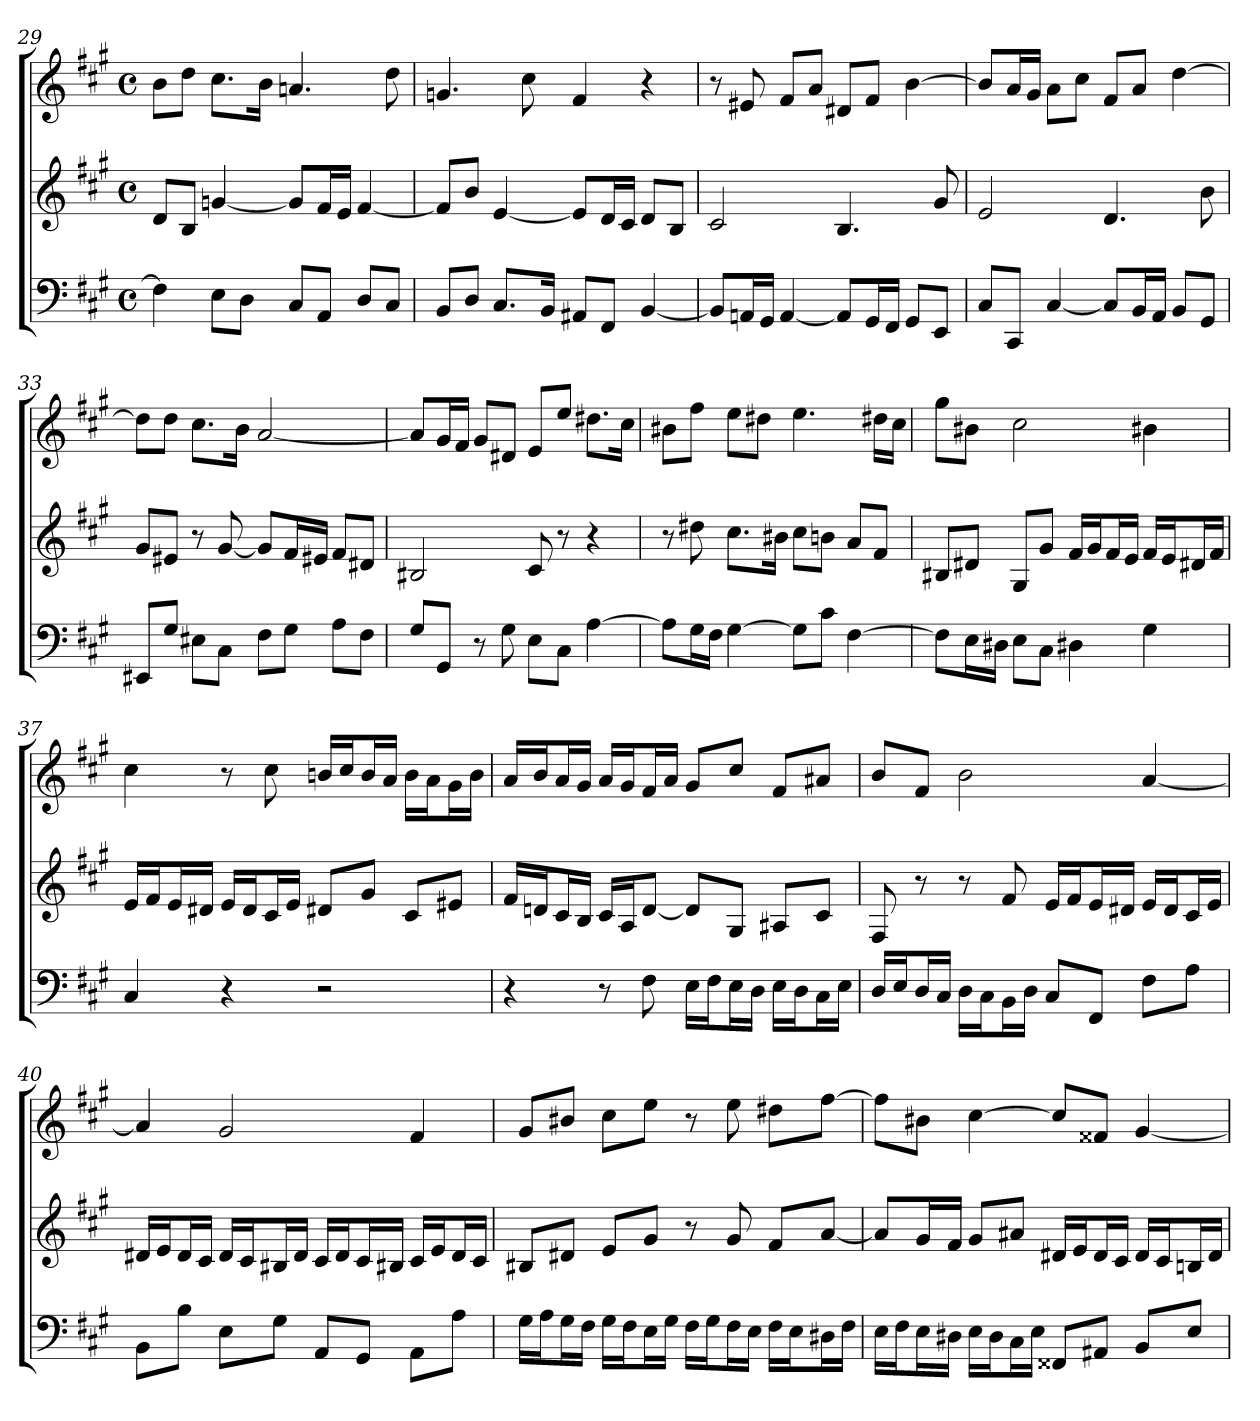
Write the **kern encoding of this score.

**kern	**kern	**kern
*part3	*part2	*part1
*staff3	*staff2	*staff1
*clefF4	*clefG2	*clefG2
*k[f#c#g#]	*k[f#c#g#]	*k[f#c#g#]
*f#:	*f#:	*f#:
*M4/4	*M4/4	*M4/4
*met(c)	*met(c)	*met(c)
=29	=29	=29
4F#]	8d/L	8b\L
.	8B/J	8dd\J
8E\L	[4gn	8.cc#\L
8D\J	.	.
.	.	16b\Jk
8C#/L	8g/L]	4.an
8AA/J	16f#/L	.
.	16e/JJ	.
8D/L	[4f#	.
8C#/J	.	8dd
=30	=30	=30
8BB/L	8f#/L]	4.gn
8D/J	8b/J	.
8.C#/L	[4e	.
.	.	8cc#
16BB/Jk	.	.
8AA#X/L	8e/L]	4f#
8FF#/J	16d/L	.
.	16c#/JJ	.
[4BB	8d/L	4r
.	8B/J	.
=31	=31	=31
8BB/L]	2c#	8r
16AAn/L	.	8e#X
16GG#/JJ	.	.
[4AA	.	8f#/L
.	.	8a/J
8AA/L]	4.B	8d#X/L
16GG#/L	.	8f#/J
16FF#/JJ	.	.
8GG#/L	.	[4b
8EE/J	8g#	.
=32	=32	=32
8C#/L	2e	8b/L]
8CC#/J	.	16a/L
.	.	16g#/JJ
[4C#	.	8a\L
.	.	8cc#\J
8C#/L]	4.d	8f#/L
16BB/L	.	8a/J
16AA/JJ	.	.
8BB/L	.	[4dd
8GG#/J	8b	.
=33	=33	=33
8EE#X/L	8g#/L	8dd\L]
8G#/J	8e#X/J	8dd\J
8E#X\L	8r	8.cc#\L
8C#\J	[8g#	.
.	.	16b\Jk
8F#\L	8g#/L]	[2a
8G#\J	16f#/L	.
.	16e#X/JJ	.
8A\L	8f#/L	.
8F#\J	8d#X/J	.
=34	=34	=34
8G#/L	2B#X	8a/L]
8GG#/J	.	16g#/L
.	.	16f#/JJ
8r	.	8g#/L
8G#	.	8d#X/J
8E\L	8c#	8e/L
8C#\J	8r	8ee/J
[4A	4r	8.dd#X\L
.	.	16cc#\Jk
=35	=35	=35
8A\L]	8r	8b#X\L
16G#\L	8dd#X	8ff#\J
16F#\JJ	.	.
[4G#	8.cc#\L	8ee\L
.	.	8dd#X\J
.	16b#X\Jk	.
8G#\L]	8cc#\L	4.ee
8c#\J	8bn\J	.
[4F#	8a/L	.
.	8f#/J	16dd#X\LL
.	.	16cc#\JJ
=36	=36	=36
8F#\L]	8B#X/L	8gg#\L
16E\L	8d#X/J	8b#X\J
16D#X\JJ	.	.
8E\L	8G#/L	2cc#
8C#\J	8g#/J	.
4D#X	16f#/LL	.
.	16g#/J	.
.	16f#/L	.
.	16e/JJ	.
4G#	16f#/LL	4b#X
.	16e/J	.
.	16d#X/L	.
.	16f#/JJ	.
=37	=37	=37
4C#	16e/LL	4cc#
.	16f#/J	.
.	16e/L	.
.	16d#X/JJ	.
4r	16e/LL	8r
.	16d#/J	.
.	16c#/L	8cc#
.	16e/JJ	.
2r	8d#X/L	16bn/LL
.	.	16cc#/J
.	8g#/J	16b/L
.	.	16a/JJ
.	8c#/L	16b\LL
.	.	16a\J
.	8e#X/J	16g#\L
.	.	16b\JJ
=38	=38	=38
4r	16f#/LL	16a/LL
.	16dn/J	16b/J
.	16c#/L	16a/L
.	16B/JJ	16g#/JJ
8r	16c#/LL	16a/LL
.	16A/J	16g#/J
8F#	[8d/J	16f#/L
.	.	16a/JJ
16E\LL	8d/L]	8g#/L
16F#\J	.	.
16E\L	8G#/J	8cc#/J
16D\JJ	.	.
16E\LL	8A#X/L	8f#/L
16D\J	.	.
16C#\L	8c#/J	8a#X/J
16E\JJ	.	.
=39	=39	=39
16D/LL	8F#	8b/L
16E/J	.	.
16D/L	8r	8f#/J
16C#/JJ	.	.
16D\LL	8r	2b
16C#\J	.	.
16BB\L	8f#	.
16D\JJ	.	.
8C#/L	16e/LL	.
.	16f#/J	.
8FF#/J	16e/L	.
.	16d#X/JJ	.
8F#\L	16e/LL	[4a
.	16d#/J	.
8A\J	16c#/L	.
.	16e/JJ	.
=40	=40	=40
8BB\L	16d#X/LL	4a]
.	16e/J	.
8B\J	16d#/L	.
.	16c#/JJ	.
8E\L	16d#/LL	2g#
.	16c#/J	.
8G#\J	16B#X/L	.
.	16d#/JJ	.
8AA/L	16c#/LL	.
.	16d#/J	.
8GG#/J	16c#/L	.
.	16B#X/JJ	.
8AA\L	16c#/LL	4f#
.	16e/J	.
8A\J	16d#/L	.
.	16c#/JJ	.
=41	=41	=41
16G#\LL	8B#X/L	8g#/L
16A\J	.	.
16G#\L	8d#X/J	8b#X/J
16F#\JJ	.	.
16G#\LL	8e/L	8cc#\L
16F#\J	.	.
16E\L	8g#/J	8ee\J
16G#\JJ	.	.
16F#\LL	8r	8r
16G#\J	.	.
16F#\L	8g#	8ee
16E\JJ	.	.
16F#\LL	8f#/L	8dd#X\L
16E\J	.	.
16D#X\L	[8a/J	[8ff#\J
16F#\JJ	.	.
=42	=42	=42
16E\LL	8a/L]	8ff#\L]
16F#\J	.	.
16E\L	16g#/L	8b#X\J
16D#X\JJ	16f#/JJ	.
16E\LL	8g#/L	[4cc#
16D#\J	.	.
16C#\L	8a#X/J	.
16E\JJ	.	.
8FF##X/L	16d#X/LL	8cc#/L]
.	16e/J	.
8AA#X/J	16d#/L	8f##X/J
.	16c#/JJ	.
8BB/L	16d#/LL	[4g#
.	16c#/J	.
8E/J	16Bn/L	.
.	16d#/JJ	.
=	=	=
*-	*-	*-
